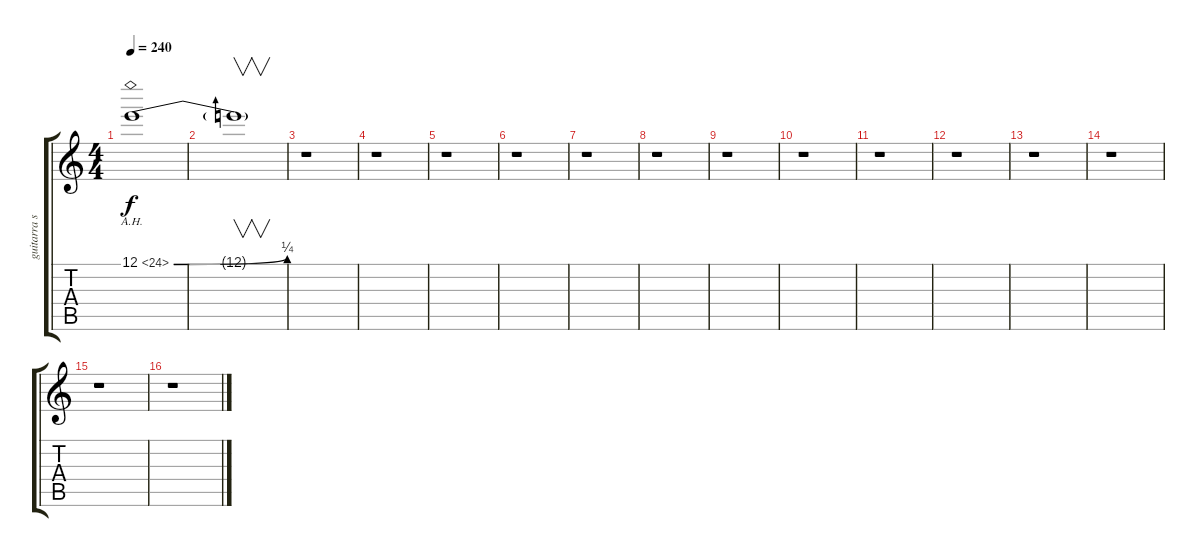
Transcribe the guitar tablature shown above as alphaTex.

\track ("guitarra solo" "guitarra s") {instrument distortionguitar}
\staff {score tabs}
\tuning (E4 B3 G3 D3 A2 E2) {hide}
\ts (4 4)
\tempo 240
\clef g2
\ks c
12.1{be (bend 0 0 60 1) ah 12}.1{dy f} |
12.1{t}.1{v} |
r.1 |
r.1 |
r.1 |
r.1 |
r.1 |
r.1 |
r.1 |
r.1 |
r.1 |
r.1 |
r.1 |
r.1 |
r.1 |
r.1
